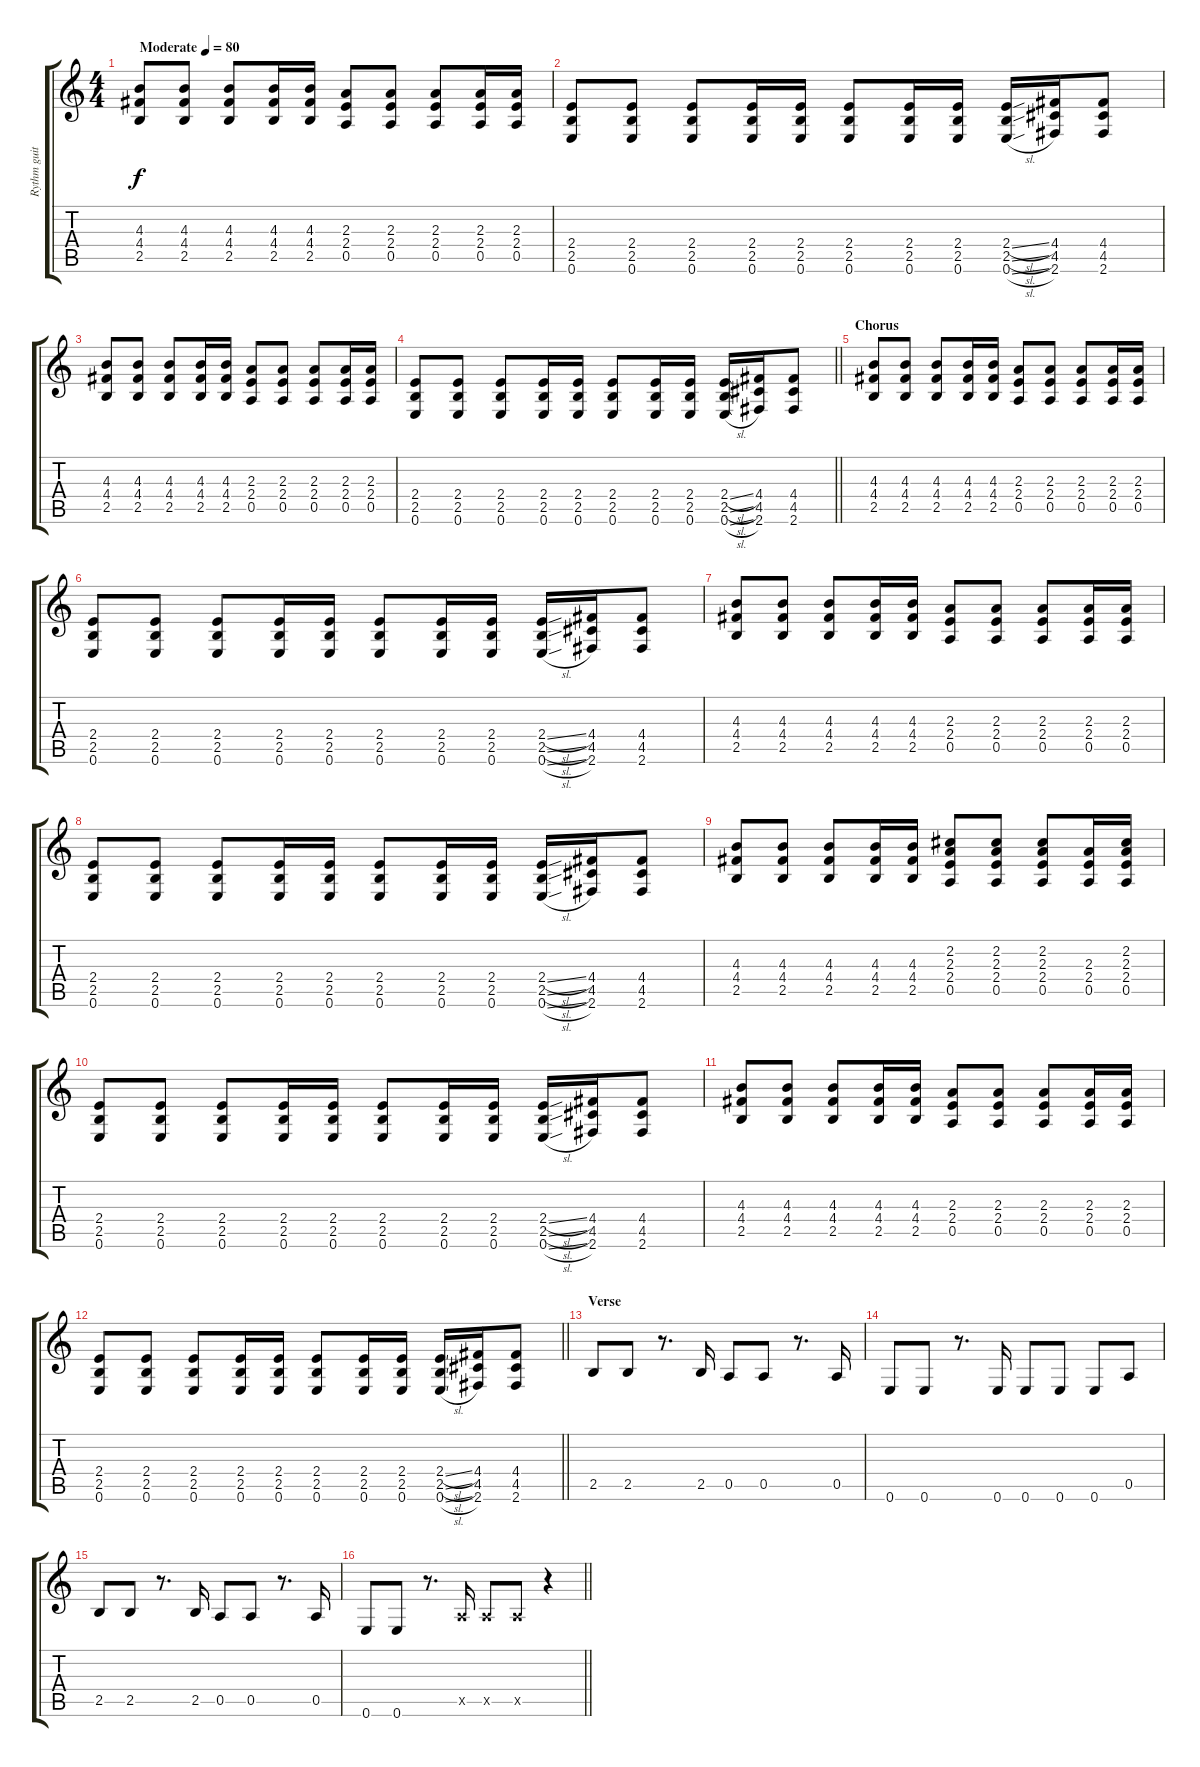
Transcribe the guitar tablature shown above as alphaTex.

\track ("Rythm guitar" "Rythm guit") {instrument overdrivenguitar}
\staff {score tabs}
\tuning (E4 B3 G3 D3 A2 E2) {hide}
\ts (4 4)
\tempo (80 "Moderate")
\clef g2
\ks c
(4.3 4.4 2.5).8{dy f instrument overdrivenguitar} (4.3 4.4 2.5).8 (4.3 4.4 2.5).8 (4.3 4.4 2.5).16 (4.3 4.4 2.5).16 (2.3 2.4 0.5).8 (2.3 2.4 0.5).8 (2.3 2.4 0.5).8 (2.3 2.4 0.5).16 (2.3 2.4 0.5).16 |
(2.4 2.5 0.6).8 (2.4 2.5 0.6).8 (2.4 2.5 0.6).8 (2.4 2.5 0.6).16 (2.4 2.5 0.6).16 (2.4 2.5 0.6).8 (2.4 2.5 0.6).16 (2.4 2.5 0.6).16 (2.4{sl} 2.5{sl} 0.6{sl}).16 (4.4 4.5 2.6).16 (4.4 4.5 2.6).8 |
(4.3 4.4 2.5).8 (4.3 4.4 2.5).8 (4.3 4.4 2.5).8 (4.3 4.4 2.5).16 (4.3 4.4 2.5).16 (2.3 2.4 0.5).8 (2.3 2.4 0.5).8 (2.3 2.4 0.5).8 (2.3 2.4 0.5).16 (2.3 2.4 0.5).16 |
\barLineRight lightlight
(2.4 2.5 0.6).8 (2.4 2.5 0.6).8 (2.4 2.5 0.6).8 (2.4 2.5 0.6).16 (2.4 2.5 0.6).16 (2.4 2.5 0.6).8 (2.4 2.5 0.6).16 (2.4 2.5 0.6).16 (2.4{sl} 2.5{sl} 0.6{sl}).16 (4.4 4.5 2.6).16 (4.4 4.5 2.6).8 |
\section ("" "Chorus")
(4.3 4.4 2.5).8 (4.3 4.4 2.5).8 (4.3 4.4 2.5).8 (4.3 4.4 2.5).16 (4.3 4.4 2.5).16 (2.3 2.4 0.5).8 (2.3 2.4 0.5).8 (2.3 2.4 0.5).8 (2.3 2.4 0.5).16 (2.3 2.4 0.5).16 |
(2.4 2.5 0.6).8 (2.4 2.5 0.6).8 (2.4 2.5 0.6).8 (2.4 2.5 0.6).16 (2.4 2.5 0.6).16 (2.4 2.5 0.6).8 (2.4 2.5 0.6).16 (2.4 2.5 0.6).16 (2.4{sl} 2.5{sl} 0.6{sl}).16 (4.4 4.5 2.6).16 (4.4 4.5 2.6).8 |
(4.3 4.4 2.5).8 (4.3 4.4 2.5).8 (4.3 4.4 2.5).8 (4.3 4.4 2.5).16 (4.3 4.4 2.5).16 (2.3 2.4 0.5).8 (2.3 2.4 0.5).8 (2.3 2.4 0.5).8 (2.3 2.4 0.5).16 (2.3 2.4 0.5).16 |
(2.4 2.5 0.6).8 (2.4 2.5 0.6).8 (2.4 2.5 0.6).8 (2.4 2.5 0.6).16 (2.4 2.5 0.6).16 (2.4 2.5 0.6).8 (2.4 2.5 0.6).16 (2.4 2.5 0.6).16 (2.4{sl} 2.5{sl} 0.6{sl}).16 (4.4 4.5 2.6).16 (4.4 4.5 2.6).8 |
(4.3 4.4 2.5).8 (4.3 4.4 2.5).8 (4.3 4.4 2.5).8 (4.3 4.4 2.5).16 (4.3 4.4 2.5).16 (2.2 2.3 2.4 0.5).8 (2.2 2.3 2.4 0.5).8 (2.2 2.3 2.4 0.5).8 (2.3 2.4 0.5).16 (2.2 2.3 2.4 0.5).16 |
(2.4 2.5 0.6).8 (2.4 2.5 0.6).8 (2.4 2.5 0.6).8 (2.4 2.5 0.6).16 (2.4 2.5 0.6).16 (2.4 2.5 0.6).8 (2.4 2.5 0.6).16 (2.4 2.5 0.6).16 (2.4{sl} 2.5{sl} 0.6{sl}).16 (4.4 4.5 2.6).16 (4.4 4.5 2.6).8 |
(4.3 4.4 2.5).8 (4.3 4.4 2.5).8 (4.3 4.4 2.5).8 (4.3 4.4 2.5).16 (4.3 4.4 2.5).16 (2.3 2.4 0.5).8 (2.3 2.4 0.5).8 (2.3 2.4 0.5).8 (2.3 2.4 0.5).16 (2.3 2.4 0.5).16 |
\barLineRight lightlight
(2.4 2.5 0.6).8 (2.4 2.5 0.6).8 (2.4 2.5 0.6).8 (2.4 2.5 0.6).16 (2.4 2.5 0.6).16 (2.4 2.5 0.6).8 (2.4 2.5 0.6).16 (2.4 2.5 0.6).16 (2.4{sl} 2.5{sl} 0.6{sl}).16 (4.4 4.5 2.6).16 (4.4 4.5 2.6).8 |
\section ("" "Verse")
2.5.8 2.5.8 r.8{d} 2.5.16 0.5.8 0.5.8 r.8{d} 0.5.16 |
0.6.8 0.6.8 r.8{d} 0.6.16 0.6.8 0.6.8 0.6.8 0.5.8 |
2.5.8 2.5.8 r.8{d} 2.5.16 0.5.8 0.5.8 r.8{d} 0.5.16 |
\barLineRight lightlight
0.6.8 0.6.8 r.8{d} 0.5{x}.16 0.5{x}.8 0.5{x}.8 r.4
